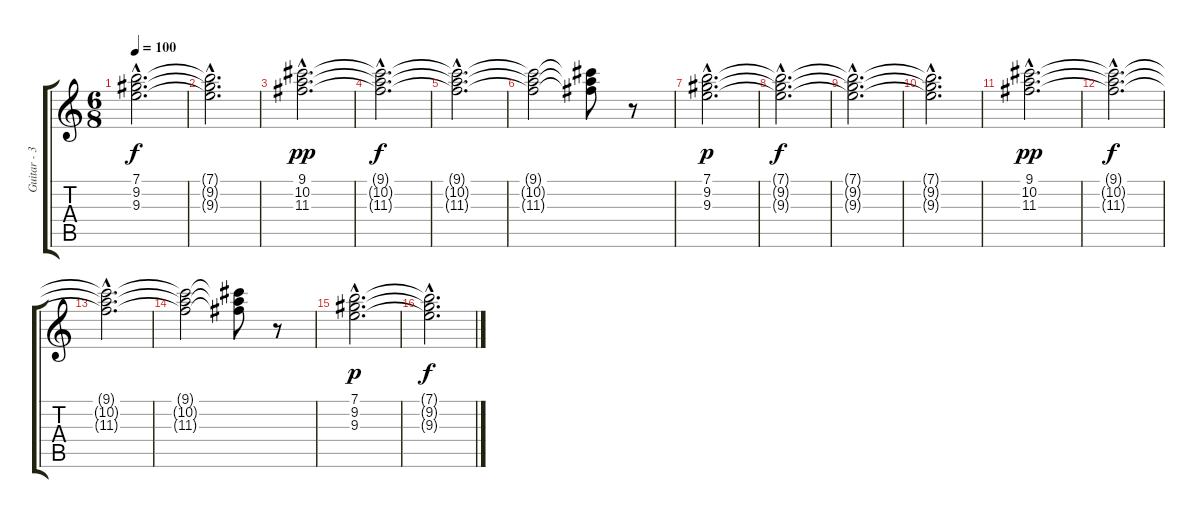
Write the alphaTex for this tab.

\track ("Guitar - 3" "Guitar - 3") {instrument electricguitarmuted}
\staff {score tabs}
\tuning (E4 B3 G3 D3 A2 E2) {hide}
\ts (6 8)
\tempo 100
\clef g2
\ks c
(7.1{hac t} 9.2{hac t} 9.3{hac t}).2{d dy f} |
(7.1{hac t} 9.2{hac t} 9.3{hac t}).2{d} |
(9.1{hac} 10.2{hac} 11.3{hac}).2{d dy pp} |
(9.1{hac t} 10.2{hac t} 11.3{hac t}).2{d dy f} |
(9.1{hac t} 10.2{hac t} 11.3{hac t}).2{d} |
(9.1{t} 10.2{t} 11.3{t}).2 (9.1{t} 10.2{t} 11.3{t}).8 r.8 |
(7.1{hac} 9.2{hac} 9.3{hac}).2{d dy p} |
(7.1{hac t} 9.2{hac t} 9.3{hac t}).2{d dy f} |
(7.1{hac t} 9.2{hac t} 9.3{hac t}).2{d} |
(7.1{hac t} 9.2{hac t} 9.3{hac t}).2{d} |
(9.1{hac} 10.2{hac} 11.3{hac}).2{d dy pp} |
(9.1{hac t} 10.2{hac t} 11.3{hac t}).2{d dy f} |
(9.1{hac t} 10.2{hac t} 11.3{hac t}).2{d} |
(9.1{t} 10.2{t} 11.3{t}).2 (9.1{t} 10.2{t} 11.3{t}).8 r.8 |
(7.1{hac} 9.2{hac} 9.3{hac}).2{d dy p} |
(7.1{hac t} 9.2{hac t} 9.3{hac t}).2{d dy f}
